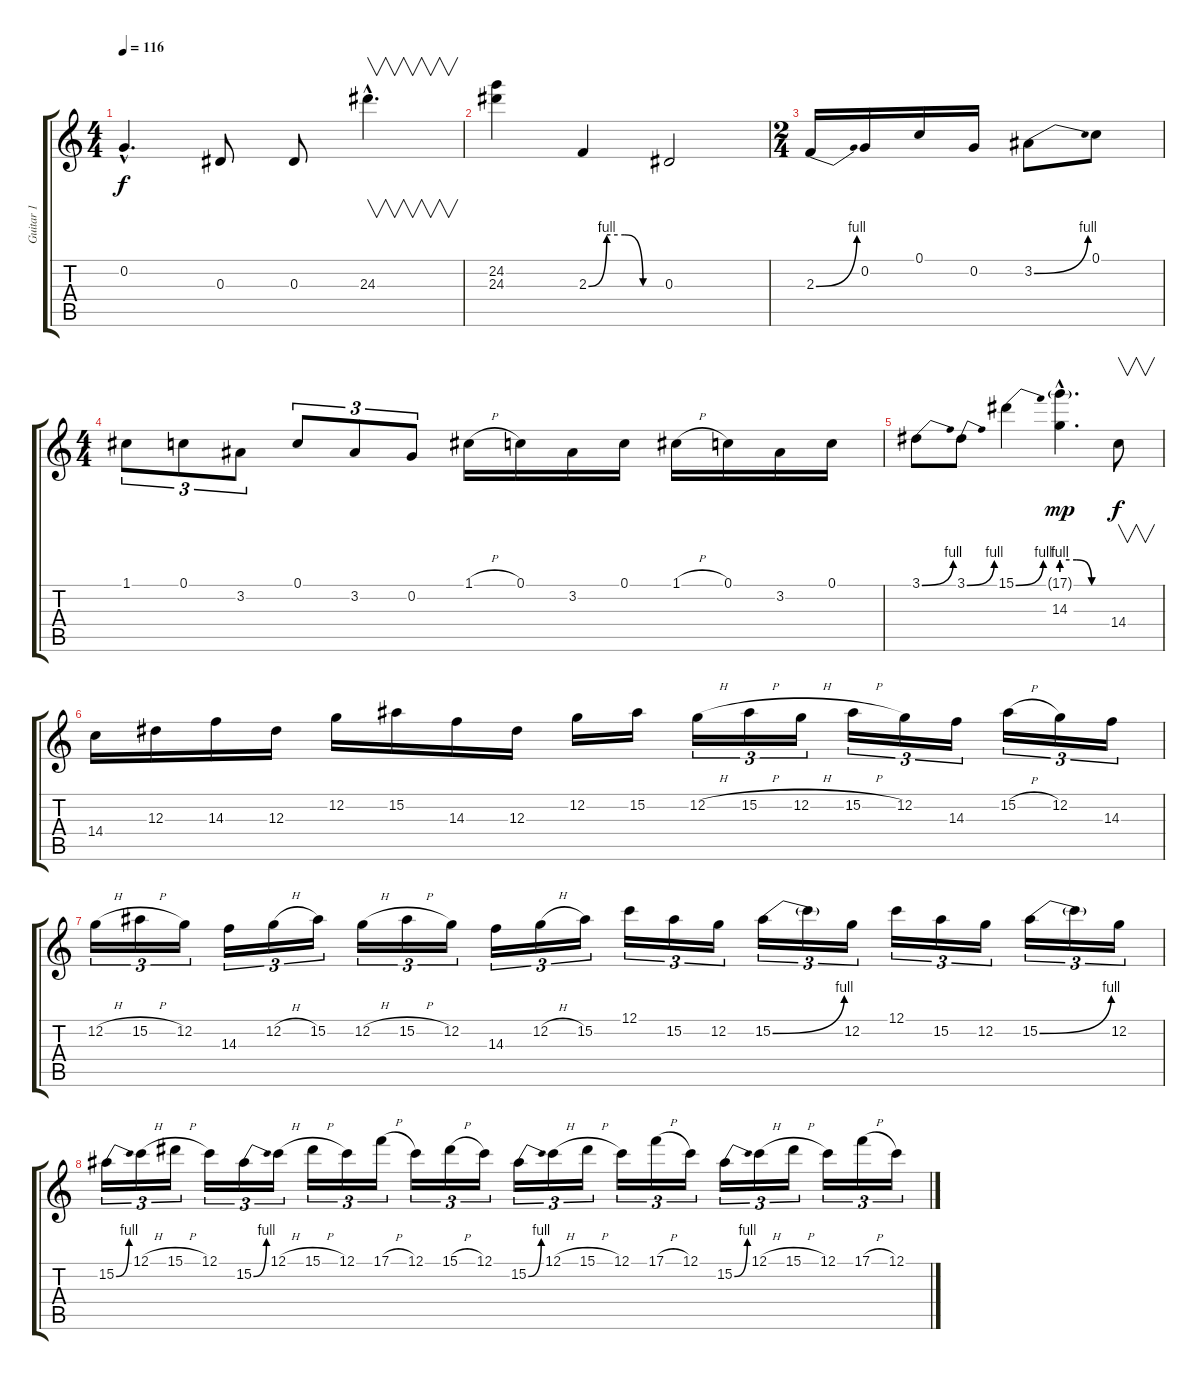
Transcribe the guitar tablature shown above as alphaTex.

\track ("Guitar 1" "Guitar 1") {instrument distortionguitar}
\staff {score tabs}
\tuning (C4 G3 Eb3 Bb2 F2 C2) {hide}
\ts (4 4)
\tempo 116
\clef g2
\ks c
0.2{hac}.4{d dy f} 0.3.8 0.3.8 24.3{hac}.4{v d} |
(24.2 24.3).4 2.3{be (custom 0 0 15 4 30 4 45 0 60 0)}.4 0.3.2 |
\ts (2 4)
2.3{be (bend 0 0 60 4)}.16 0.2.16 0.1.16 0.2.16 3.2{be (bend 0 0 60 4)}.8 0.1.8 |
\ts (4 4)
1.1.8{tu (3 2)} 0.1.8{tu (3 2)} 3.2.8{tu (3 2)} 0.1.8{tu (3 2)} 3.2.8{tu (3 2)} 0.2.8{tu (3 2)} 1.1{h}.16 0.1.16 3.2.16 0.1.16 1.1{h}.16 0.1.16 3.2.16 0.1.16 |
3.1{be (bend 0 0 60 4)}.8 3.1{be (bend 0 0 60 4)}.8 15.1{be (bend 0 0 60 4)}.4 (17.1{be (custom 0 4 20 4 40 0 60 0) g hac} 14.3{be (custom 0 4 20 4 40 0 60 0) hac}).4{d dy mp} 14.4.8{v dy f} |
14.4.16 12.3.16 14.3.16 12.3.16 12.2.16 15.2.16 14.3.16 12.3.16 12.2.16 15.2.16 12.2{h}.16{tu (3 2)} 15.2{h}.16{tu (3 2)} 12.2{h}.16{tu (3 2)} 15.2{h}.16{tu (3 2)} 12.2.16{tu (3 2)} 14.3.16{tu (3 2)} 15.2{h}.16{tu (3 2)} 12.2.16{tu (3 2)} 14.3.16{tu (3 2)} |
12.2{h}.16{tu (3 2)} 15.2{h}.16{tu (3 2)} 12.2.16{tu (3 2)} 14.3.16{tu (3 2)} 12.2{h}.16{tu (3 2)} 15.2.16{tu (3 2)} 12.2{h}.16{tu (3 2)} 15.2{h}.16{tu (3 2)} 12.2.16{tu (3 2)} 14.3.16{tu (3 2)} 12.2{h}.16{tu (3 2)} 15.2.16{tu (3 2)} 12.1.16{tu (3 2)} 15.2.16{tu (3 2)} 12.2.16{tu (3 2)} 15.2{be (bend 0 0 60 4)}.16{tu (3 2)} 15.2{t}.16{tu (3 2)} 12.2.16{tu (3 2)} 12.1.16{tu (3 2)} 15.2.16{tu (3 2)} 12.2.16{tu (3 2)} 15.2{be (bend 0 0 60 4)}.16{tu (3 2)} 15.2{t}.16{tu (3 2)} 12.2.16{tu (3 2)} |
15.2{be (bend 0 0 60 4)}.16{tu (3 2)} 12.1{h}.16{tu (3 2)} 15.1{h}.16{tu (3 2)} 12.1.16{tu (3 2)} 15.2{be (bend 0 0 60 4)}.16{tu (3 2)} 12.1{h}.16{tu (3 2)} 15.1{h}.16{tu (3 2)} 12.1.16{tu (3 2)} 17.1{h}.16{tu (3 2)} 12.1.16{tu (3 2)} 15.1{h}.16{tu (3 2)} 12.1.16{tu (3 2)} 15.2{be (bend 0 0 60 4)}.16{tu (3 2)} 12.1{h}.16{tu (3 2)} 15.1{h}.16{tu (3 2)} 12.1.16{tu (3 2)} 17.1{h}.16{tu (3 2)} 12.1.16{tu (3 2)} 15.2{be (bend 0 0 60 4)}.16{tu (3 2)} 12.1{h}.16{tu (3 2)} 15.1{h}.16{tu (3 2)} 12.1.16{tu (3 2)} 17.1{h}.16{tu (3 2)} 12.1.16{tu (3 2)}
